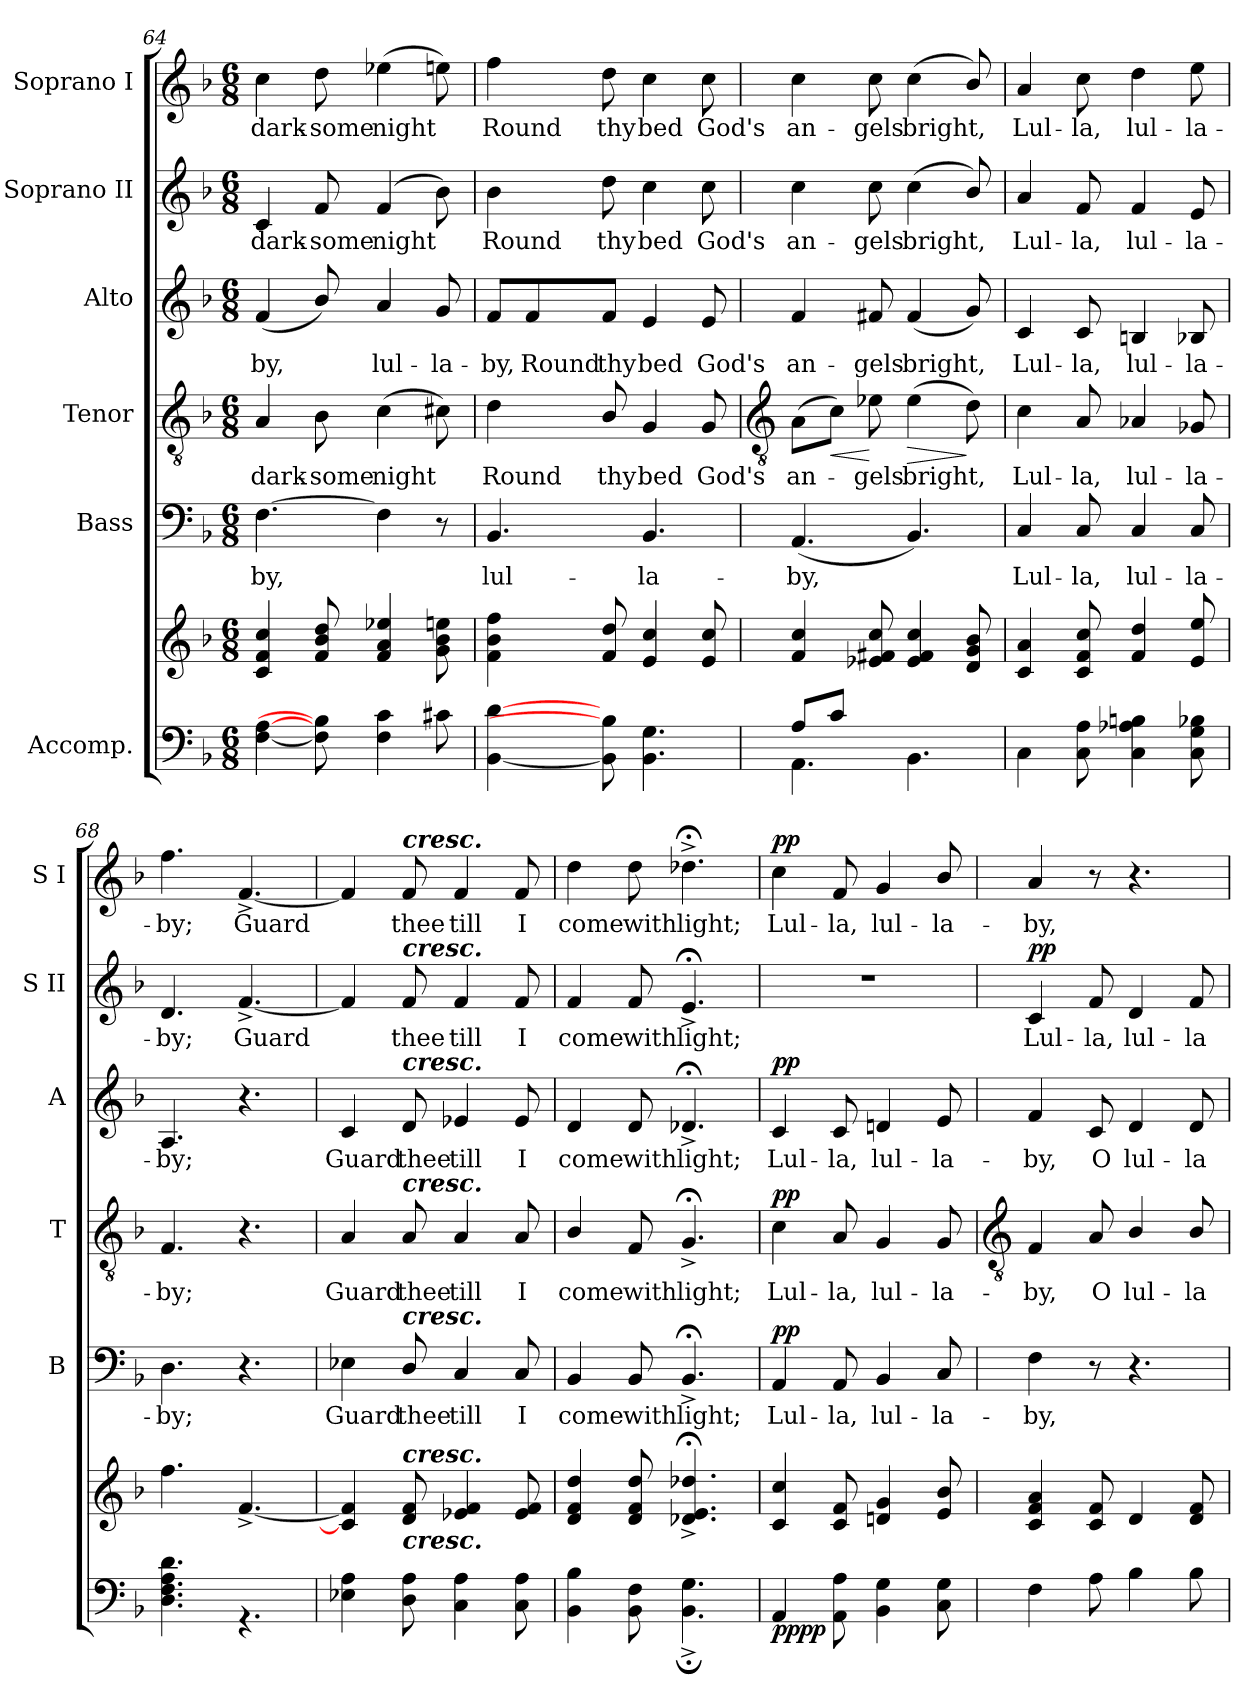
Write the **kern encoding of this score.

**kern	**kern	**dynam	**kern	**text	**dynam	**kern	**text	**dynam	**kern	**text	**dynam	**kern	**text	**dynam	**kern	**text	**dynam
*part6	*part6	*part6	*part5	*part5	*part5	*part4	*part4	*part4	*part3	*part3	*part3	*part2	*part2	*part2	*part1	*part1	*part1
*staff7	*staff6	*staff6/7	*staff5	*staff5	*staff5	*staff4	*staff4	*staff4	*staff3	*staff3	*staff3	*staff2	*staff2	*staff2	*staff1	*staff1	*staff1
*I"Accomp.	*	*	*I"Bass	*	*	*I"Tenor	*	*	*I"Alto	*	*	*I"Soprano II	*	*	*I"Soprano I	*	*
*	*	*	*I'B	*	*	*I'T	*	*	*I'A	*	*	*I'S II	*	*	*I'S I	*	*
*clefF4	*clefG2	*	*clefF4	*	*	*clefGv2	*	*	*clefG2	*	*	*clefG2	*	*	*clefG2	*	*
*k[b-]	*k[b-]	*	*k[b-]	*	*	*k[b-]	*	*	*k[b-]	*	*	*k[b-]	*	*	*k[b-]	*	*
*F:	*F:	*	*F:	*	*	*F:	*	*	*F:	*	*	*F:	*	*	*F:	*	*
*M6/8	*M6/8	*	*M6/8	*	*	*M6/8	*	*	*M6/8	*	*	*M6/8	*	*	*M6/8	*	*
=64	=64	=64	=64	=64	=64	=64	=64	=64	=64	=64	=64	=64	=64	=64	=64	=64	=64
!	!	!	!	!LO:LY:b	!	!	!LO:LY:b	!	!	!LO:LY:b	!	!	!LO:LY:b	!	!	!LO:LY:b	!
[4F [4A	4c 4f 4cc	.	[4.F	-by,	.	4A	dark-	.	(<4f	-by,	.	4c	dark-	.	4cc	dark-	.
!	!	!	!	!	!	!	!LO:LY:b	!	!	!	!	!	!LO:LY:b	!	!	!LO:LY:b	!
8F] 8B-]	8f 8b- 8dd	.	.	.	.	8B-	-some	.	8b-/)	.	.	8f	-some	.	8dd	-some	.
!	!	!	!	!	!	!	!LO:LY:b	!	!	!LO:LY:b	!	!	!LO:LY:b	!	!	!LO:LY:b	!
4F 4c	4f 4a 4ee-X	.	4F]	.	.	(>4c	night	.	4a	lul-	.	(<4f	night	.	(>4ee-X	night	.
!	!	!	!	!	!	!	!	!	!	!LO:LY:b	!	!	!	!	!	!	!
8c#X	8g 8b- 8een	.	8r	.	.	8c#X)	.	.	8g	-la-	.	8b-)	.	.	8een)	.	.
=65	=65	=65	=65	=65	=65	=65	=65	=65	=65	=65	=65	=65	=65	=65	=65	=65	=65
!	!	!	!	!LO:LY:b	!	!	!LO:LY:b	!	!	!LO:LY:b	!	!	!LO:LY:b	!	!	!LO:LY:b	!
[4BB- [4d	4f 4b- 4ff	.	4.BB-	lul-	.	4d	Round	.	8f/L	-by,	.	4b-	Round	.	4ff	Round	.
!	!	!	!	!	!	!	!	!	!	!LO:LY:b	!	!	!	!	!	!	!
.	.	.	.	.	.	.	.	.	8f/	Round	.	.	.	.	.	.	.
!	!	!	!	!	!	!	!LO:LY:b	!	!	!LO:LY:b	!	!	!LO:LY:b	!	!	!LO:LY:b	!
8BB-] 8B-]	8f 8dd	.	.	.	.	8B-/	thy	.	8f/J	thy	.	8dd	thy	.	8dd	thy	.
!	!	!	!	!LO:LY:b	!	!	!LO:LY:b	!	!	!LO:LY:b	!	!	!LO:LY:b	!	!	!LO:LY:b	!
4.BB- 4.G	4e 4cc	.	4.BB-	-la-	.	4G	bed	.	4e	bed	.	4cc	bed	.	4cc	bed	.
!	!	!	!	!	!	!	!LO:LY:b	!	!	!LO:LY:b	!	!	!LO:LY:b	!	!	!LO:LY:b	!
.	8e 8cc	.	.	.	.	8G	God's	.	8e	God's	.	8cc	God's	.	8cc	God's	.
!!LO:LB:g=z
=66	=66	=66	=66	=66	=66	=66	=66	=66	=66	=66	=66	=66	=66	=66	=66	=66	=66
*	*	*	*	*	*	*clefGv2	*	*	*	*	*	*	*	*	*	*	*
*^	*	*	*	*	*	*	*	*	*	*	*	*	*	*	*	*	*
!	!	!	!	!	!LO:LY:b	!	!	!LO:LY:b	!	!	!LO:LY:b	!	!	!LO:LY:b	!	!	!LO:LY:b	!
8A/L	4.AA\	4f 4cc	.	(<4.AA	-by,	.	(>8AL	an-	.	4f	an-	.	4cc	an-	.	4cc	an-	.
!	!	!	!	!	!	!	!	!	!LO:HP:b	!	!	!	!	!	!	!	!	!
8c/J	.	.	.	.	.	.	8cJ)	.	<	.	.	.	.	.	.	.	.	.
!	!	!	!	!	!	!	!	!LO:LY:b	!	!	!LO:LY:b	!	!	!LO:LY:b	!	!	!LO:LY:b	!
2ryy	.	8e-X 8f#X 8cc	.	.	.	.	8e-X	gels	[	8f#X	-gels	.	8cc	-gels	.	8cc	-gels	.
!	!	!	!	!	!	!	!	!LO:LY:b	!LO:HP:b	!	!LO:LY:b	!	!	!LO:LY:b	!	!	!LO:LY:b	!
.	4.BB-\	4e- 4f# 4cc	.	4.BB-)	.	.	(>4e-	bright,	>	(<4f#	bright,	.	(<4cc	bright,	.	(<4cc	bright,	.
.	.	8d/ 8g/ 8b-/	.	.	.	.	8d)	.	]	8g)	.	.	8b-/)	.	.	8b-/)	.	.
=67	=67	=67	=67	=67	=67	=67	=67	=67	=67	=67	=67	=67	=67	=67	=67	=67	=67	=67
!	!	!	!	!	!LO:LY:b	!	!	!LO:LY:b	!	!	!LO:LY:b	!	!	!LO:LY:b	!	!	!LO:LY:b	!
2.ryy	4C\	4c 4a	.	4C	Lul-	.	4c	Lul-	.	4c	Lul-	.	4a	Lul-	.	4a	Lul-	.
!	!	!	!	!	!LO:LY:b	!	!	!LO:LY:b	!	!	!LO:LY:b	!	!	!LO:LY:b	!	!	!LO:LY:b	!
.	8C\ 8A\	8c 8f 8cc	.	8C	-la,	.	8A	-la,	.	8c	-la,	.	8f	-la,	.	8cc	-la,	.
!	!	!	!	!	!LO:LY:b	!	!	!LO:LY:b	!	!	!LO:LY:b	!	!	!LO:LY:b	!	!	!LO:LY:b	!
.	4C\ 4A-X\ 4Bn\	4f 4dd	.	4C	lul-	.	4A-X	lul-	.	4Bn	lul-	.	4f	lul-	.	4dd	lul-	.
!	!	!	!	!	!LO:LY:b	!	!	!LO:LY:b	!	!	!LO:LY:b	!	!	!LO:LY:b	!	!	!LO:LY:b	!
.	8C\ 8G\ 8B-X\	8e 8ee	.	8C	-la-	.	8G-X	-la-	.	8B-X	-la-	.	8e	-la-	.	8ee	-la-	.
=68	=68	=68	=68	=68	=68	=68	=68	=68	=68	=68	=68	=68	=68	=68	=68	=68	=68	=68
!	!	!	!	!	!LO:LY:b	!	!	!LO:LY:b	!	!	!LO:LY:b	!	!	!LO:LY:b	!	!	!LO:LY:b	!
2.ryy	4.D\ 4.F\ 4.A\ 4.d\	4.ff	.	4.D	-by;	.	4.F	-by;	.	4.A	-by;	.	4.d	-by;	.	4.ff	-by;	.
!	!	!	!	!	!	!	!	!	!	!	!	!	!	!LO:LY:b	!	!	!LO:LY:b	!
.	4.r	[4.f^	.	4.r	.	.	4.r	.	.	4.r	.	.	[4.f^	Guard	.	[4.f^	Guard	.
=69	=69	=69	=69	=69	=69	=69	=69	=69	=69	=69	=69	=69	=69	=69	=69	=69	=69	=69
!	!	!	!	!	!LO:LY:b	!	!	!LO:LY:b	!	!	!LO:LY:b	!	!	!	!	!	!	!
2.ryy	4E-X\ 4A\	4c] 4f]	.	4E-X	Guard	.	4A	Guard	.	4c	Guard	.	4f]	.	.	4f]	.	.
!	!	!	!	!	!	!	!	!	!	!	!	!	!	!	!	!LO:TX:a:Bi:t=cresc.	!	!
!	!	!	!	!	!	!	!	!	!	!	!	!	!LO:TX:a:Bi:t=cresc.	!	!	!	!	!
!	!	!	!	!	!	!	!	!	!	!LO:TX:a:Bi:t=cresc.	!	!	!	!	!	!	!	!
!	!	!	!	!	!	!	!LO:TX:a:Bi:t=cresc.	!	!	!	!	!	!	!	!	!	!	!
!	!	!	!	!LO:TX:a:Bi:t=cresc.	!	!	!	!	!	!	!	!	!	!	!	!	!	!
!	!	!LO:TX:a:Bi:t=cresc.	!	!	!	!	!	!	!	!	!	!	!	!	!	!	!	!
!	!LO:TX:a:Bi:t=cresc.	!	!	!	!	!	!	!	!	!	!	!	!	!	!	!	!	!
!	!	!	!	!	!LO:LY:b	!	!	!LO:LY:b	!	!	!LO:LY:b	!	!	!LO:LY:b	!	!	!LO:LY:b	!
.	8D\ 8A\	8d 8f	.	8D/	thee	.	8A	thee	.	8d	thee	.	8f	thee	.	8f	thee	.
!	!	!	!	!	!LO:LY:b	!	!	!LO:LY:b	!	!	!LO:LY:b	!	!	!LO:LY:b	!	!	!LO:LY:b	!
.	4C\ 4A\	4e-X 4f	.	4C	till	.	4A	till	.	4e-X	till	.	4f	till	.	4f	till	.
!	!	!	!	!	!LO:LY:b	!	!	!LO:LY:b	!	!	!LO:LY:b	!	!	!LO:LY:b	!	!	!LO:LY:b	!
.	8C\ 8A\	8e- 8f	.	8C	I	.	8A	I	.	8e-	I	.	8f	I	.	8f	I	.
=70	=70	=70	=70	=70	=70	=70	=70	=70	=70	=70	=70	=70	=70	=70	=70	=70	=70	=70
!	!	!	!	!	!LO:LY:b	!	!	!LO:LY:b	!	!	!LO:LY:b	!	!	!LO:LY:b	!	!	!LO:LY:b	!
2.ryy	4BB-\ 4B-\	4d 4f 4dd	.	4BB-	come	.	4B-/	come	.	4d	come	.	4f	come	.	4dd	come	.
!	!	!	!	!	!LO:LY:b	!	!	!LO:LY:b	!	!	!LO:LY:b	!	!	!LO:LY:b	!	!	!LO:LY:b	!
.	8BB-\ 8F\	8d 8f 8dd	.	8BB-	with	.	8F	with	.	8d	with	.	8f	with	.	8dd	with	.
!	!	!	!	!	!LO:LY:b	!	!	!LO:LY:b	!	!	!LO:LY:b	!	!	!LO:LY:b	!	!	!LO:LY:b	!
.	4.BB-\;^ 4.G\;^	4.d-X;<^ 4.e;<^ 4.dd-X;<^	.	4.BB-;<^	light;	.	4.G;<^	light;	.	4.d-X;<^	light;	.	4.e;<^	light;	.	4.dd-X;<^	light;	.
=71	=71	=71	=71	=71	=71	=71	=71	=71	=71	=71	=71	=71	=71	=71	=71	=71	=71	=71
!	!	!	!LO:DY:b=2	!	!LO:LY:b	!	!	!LO:LY:b	!	!	!LO:LY:b	!	!LO:N:vis=1	!	!	!	!LO:LY:b	!
!	!	!	!LO:DY:n=1:b	!	!	!LO:DY:b	!	!	!LO:DY:b	!	!	!LO:DY:b	!	!	!	!	!	!LO:DY:b
2.ryy	4AA/	4c 4cc	pp pp	4AA	Lul-	pp	4c	Lul-	pp	4c	Lul-	pp	2.r	.	.	4cc	Lul-	pp
!	!	!	!	!	!LO:LY:b	!	!	!LO:LY:b	!	!	!LO:LY:b	!	!	!	!	!	!LO:LY:b	!
.	8AA\ 8A\	8c 8f	.	8AA	-la,	.	8A	-la,	.	8c	-la,	.	.	.	.	8f	-la,	.
!	!	!	!	!	!LO:LY:b	!	!	!LO:LY:b	!	!	!LO:LY:b	!	!	!	!	!	!LO:LY:b	!
.	4BB-\ 4G\	4dn 4g	.	4BB-	lul-	.	4G	lul-	.	4dn	lul-	.	.	.	.	4g	lul-	.
!	!	!	!	!	!LO:LY:b	!	!	!LO:LY:b	!	!	!LO:LY:b	!	!	!	!	!	!LO:LY:b	!
.	8C\ 8G\	8e/ 8b-/	.	8C	-la-	.	8G	-la-	.	8e	-la-	.	.	.	.	8b-/	-la-	.
*v	*v	*	*	*	*	*	*	*	*	*	*	*	*	*	*	*	*	*
!!LO:LB:g=z
=72	=72	=72	=72	=72	=72	=72	=72	=72	=72	=72	=72	=72	=72	=72	=72	=72	=72
*	*	*	*	*	*	*clefGv2	*	*	*	*	*	*	*	*	*	*	*
*^	*	*	*	*	*	*	*	*	*	*	*	*	*	*	*	*	*
!	!	!	!	!	!LO:LY:b	!	!	!LO:LY:b	!	!	!LO:LY:b	!	!	!LO:LY:b	!LO:DY:b	!	!LO:LY:b	!
*v	*v	*	*	*	*	*	*	*	*	*	*	*	*	*	*	*	*	*
4F	4c 4f 4a	.	4F	-by,	.	4F	-by,	.	4f	-by,	.	4c	Lul-	pp	4a	-by,	.
!	!	!	!	!	!	!	!LO:LY:b	!	!	!LO:LY:b	!	!	!LO:LY:b	!	!	!	!
8A	8c 8f	.	8r	.	.	8A	O	.	8c	O	.	8f	-la,	.	8r	.	.
!	!	!	!	!	!	!	!LO:LY:b	!	!	!LO:LY:b	!	!	!LO:LY:b	!	!	!	!
4B-	4d	.	4.r	.	.	4B-/	lul-	.	4d	lul-	.	4d	lul-	.	4.r	.	.
!	!	!	!	!	!	!	!LO:LY:b	!	!	!LO:LY:b	!	!	!LO:LY:b	!	!	!	!
8B-	8d 8f	.	.	.	.	8B-/	-la-	.	8d	-la-	.	8f	-la-	.	.	.	.
=	=	=	=	=	=	=	=	=	=	=	=	=	=	=	=	=	=
*-	*-	*-	*-	*-	*-	*-	*-	*-	*-	*-	*-	*-	*-	*-	*-	*-	*-
